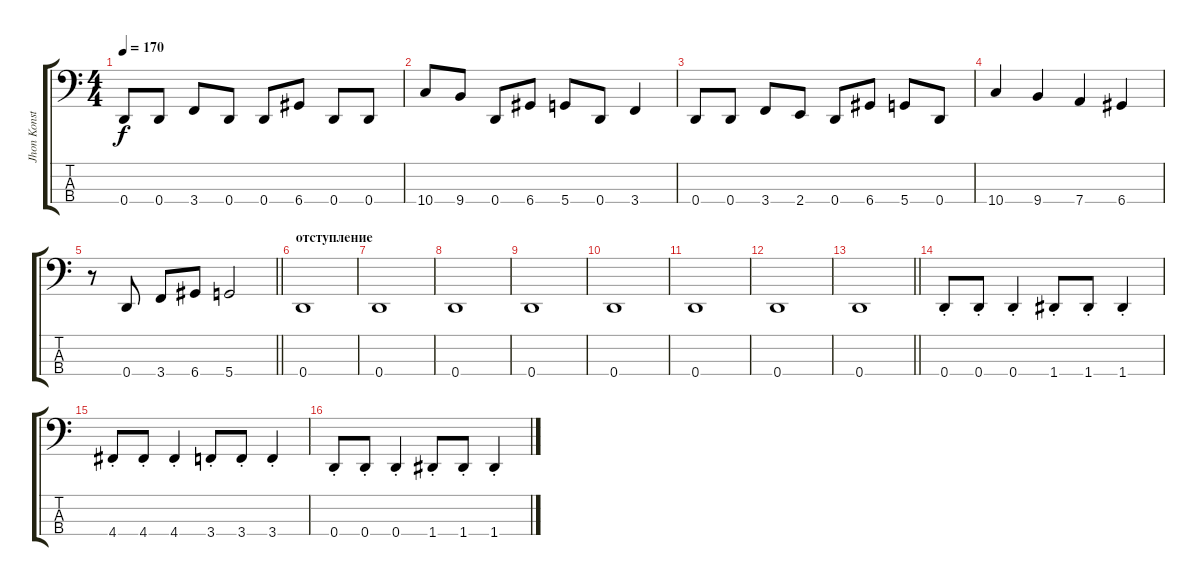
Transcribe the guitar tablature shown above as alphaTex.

\track ("Jhon Konstantine" "Jhon Konst") {instrument slapbass1}
\staff {score tabs}
\tuning (G2 D2 A1 D1) {hide}
\ts (4 4)
\tempo 170
\clef f4
\ks c
0.4.8{dy f} 0.4.8 3.4.8 0.4.8 0.4.8 6.4.8 0.4.8 0.4.8 |
10.4.8 9.4.8 0.4.8 6.4.8 5.4.8 0.4.8 3.4.4 |
0.4.8 0.4.8 3.4.8 2.4.8 0.4.8 6.4.8 5.4.8 0.4.8 |
10.4.4 9.4.4 7.4.4 6.4.4 |
\barLineRight lightlight
r.8 0.4.8 3.4.8 6.4.8 5.4.2 |
\section ("" "отступление")
0.4.1 |
0.4.1 |
0.4.1 |
0.4.1 |
0.4.1 |
0.4.1 |
0.4.1 |
\barLineRight lightlight
0.4.1 |
0.4{st}.8 0.4{st}.8 0.4{st}.4 1.4{st}.8 1.4{st}.8 1.4{st}.4 |
4.4{st}.8 4.4{st}.8 4.4{st}.4 3.4{st}.8 3.4{st}.8 3.4{st}.4 |
0.4{st}.8 0.4{st}.8 0.4{st}.4 1.4{st}.8 1.4{st}.8 1.4{st}.4
